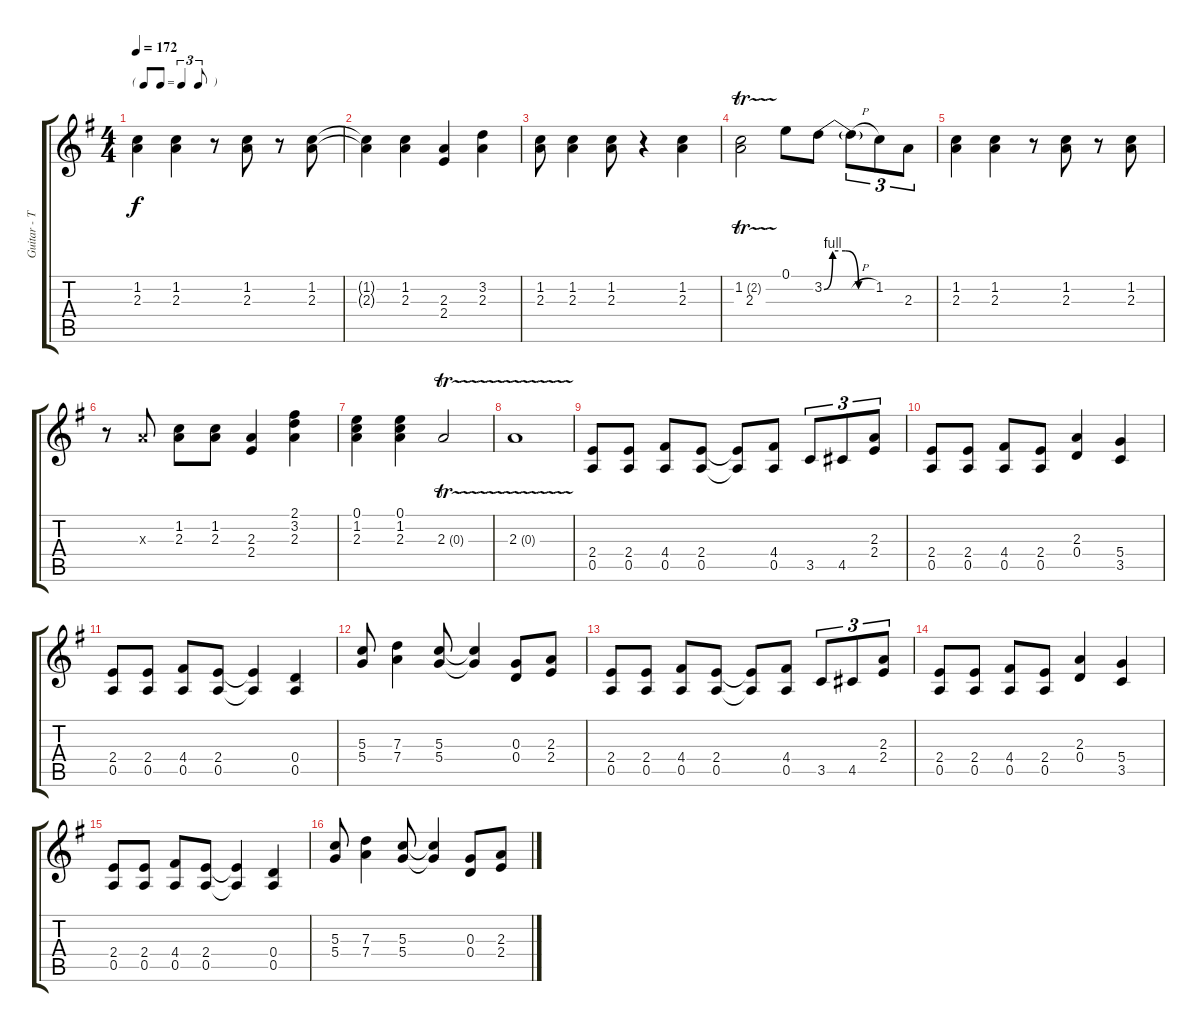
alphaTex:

\track ("Guitar - Tom Scholz" "Guitar - T") {instrument overdrivenguitar}
\staff {score tabs}
\tuning (E4 B3 G3 D3 A2 E2) {hide}
\ts (4 4)
\tf triplet8th
\tempo 172
\clef g2
\ks g
(1.2 2.3).4{dy f} (1.2 2.3).4 r.8 (1.2 2.3).8 r.8 (1.2 2.3).8 |
(1.2{t} 2.3{t}).4 (1.2 2.3).4 (2.3 2.4).4 (3.2 2.3).4 |
(1.2 2.3).8 (1.2 2.3).4 (1.2 2.3).8 r.4 (1.2 2.3).4 |
(1.2{tr (2 32)} 2.3).2 0.1.8 3.2{be (custom 0 0 10 4 25 4 40 0 60 0)}.8 3.2{h t}.8{tu (3 2)} 1.2.8{tu (3 2)} 2.3.8{tu (3 2)} |
(1.2 2.3).4 (1.2 2.3).4 r.8 (1.2 2.3).8 r.8 (1.2 2.3).8 |
r.8 2.3{x}.8 (1.2 2.3).8 (1.2 2.3).8 (2.3 2.4).4 (2.1 3.2 2.3).4 |
(0.1 1.2 2.3).4 (0.1 1.2 2.3).4 2.3{tr (0 32)}.2 |
2.3{tr (0 32)}.1 |
(2.4 0.5).8 (2.4 0.5).8 (4.4 0.5).8 (2.4 0.5).8 (2.4{t} 0.5{t}).8 (4.4 0.5).8 3.5.8{tu (3 2)} 4.5.8{tu (3 2)} (2.3 2.4).8{tu (3 2)} |
(2.4 0.5).8 (2.4 0.5).8 (4.4 0.5).8 (2.4 0.5).8 (2.3 0.4).4 (5.4 3.5).4 |
(2.4 0.5).8 (2.4 0.5).8 (4.4 0.5).8 (2.4 0.5).8 (2.4{t} 0.5{t}).4 (0.4 0.5).4 |
(5.3 5.4).8 (7.3 7.4).4 (5.3 5.4).8 (5.3{t} 5.4{t}).4 (0.3 0.4).8 (2.3 2.4).8 |
(2.4 0.5).8 (2.4 0.5).8 (4.4 0.5).8 (2.4 0.5).8 (2.4{t} 0.5{t}).8 (4.4 0.5).8 3.5.8{tu (3 2)} 4.5.8{tu (3 2)} (2.3 2.4).8{tu (3 2)} |
(2.4 0.5).8 (2.4 0.5).8 (4.4 0.5).8 (2.4 0.5).8 (2.3 0.4).4 (5.4 3.5).4 |
(2.4 0.5).8 (2.4 0.5).8 (4.4 0.5).8 (2.4 0.5).8 (2.4{t} 0.5{t}).4 (0.4 0.5).4 |
(5.3 5.4).8 (7.3 7.4).4 (5.3 5.4).8 (5.3{t} 5.4{t}).4 (0.3 0.4).8 (2.3 2.4).8
